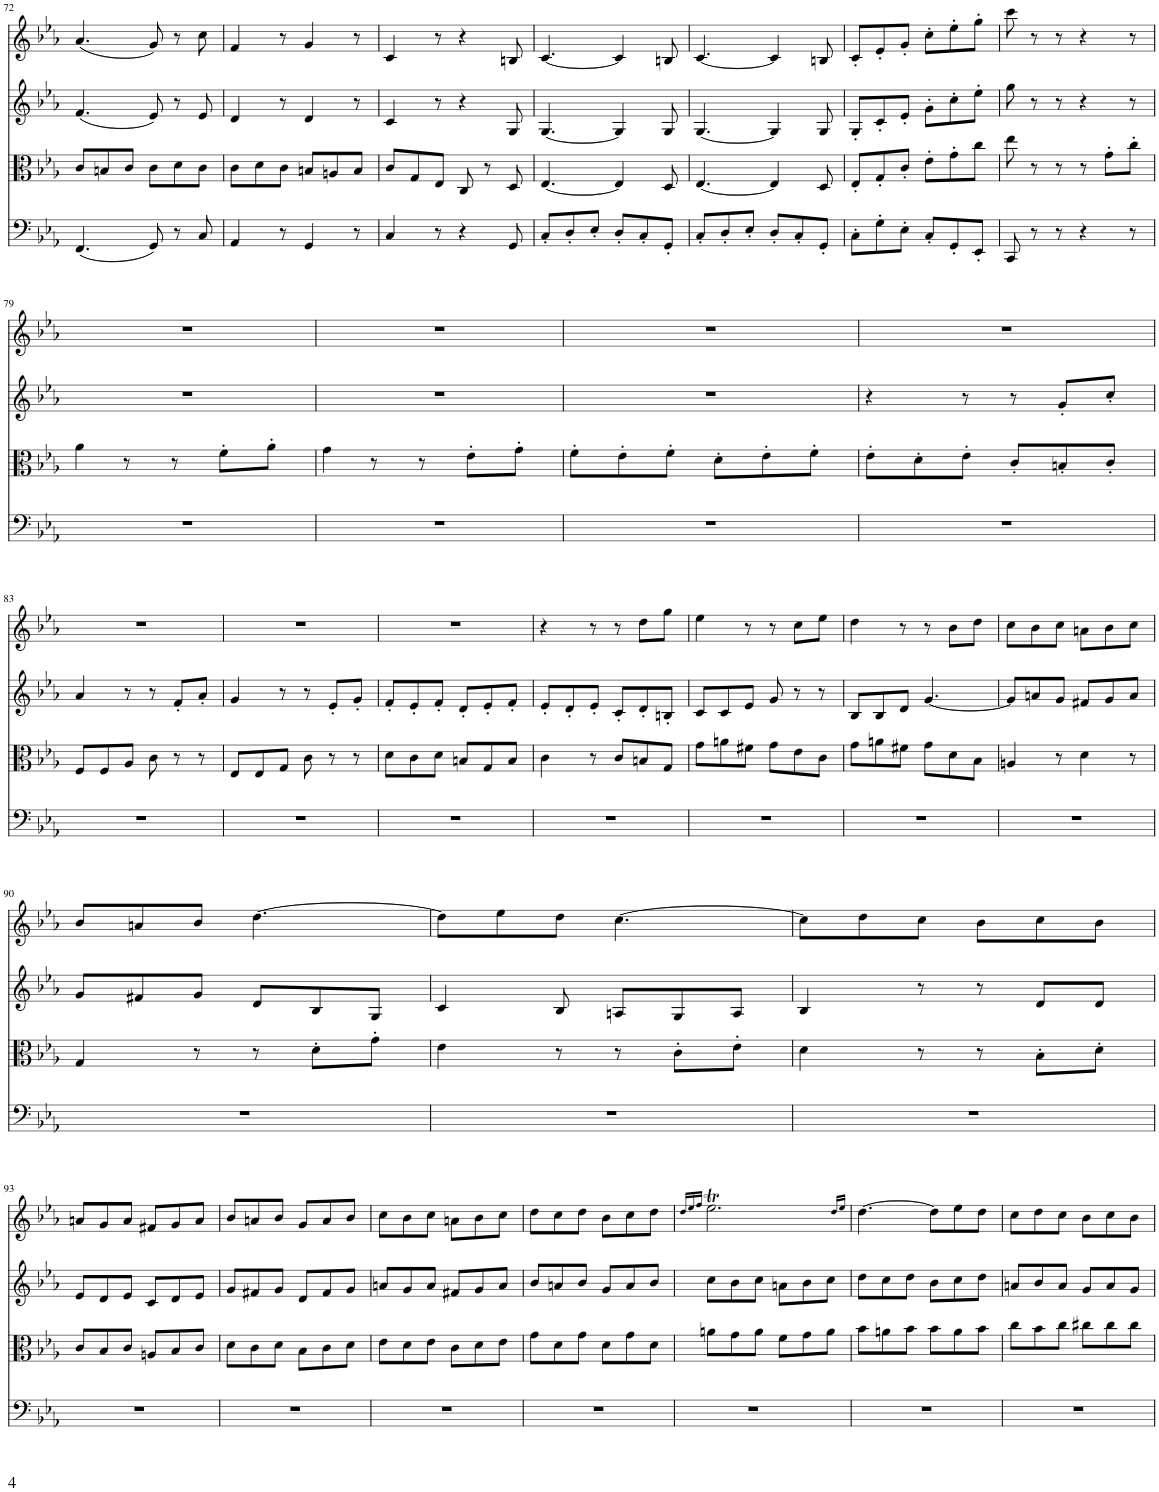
**kern	**kern	**kern	**kern
*part4	*part3	*part2	*part1
*staff4	*staff3	*staff2	*staff1
*I"Violoncello	*I"Viola	*I"Violin	*I"Violin
*I'Vc	*I'Vla	*I'Vln	*I'Vln
!!LO:PB:g=z
*clefF4	*clefC3	*clefG2	*clefG2
*k[b-e-a-]	*k[b-e-a-]	*k[b-e-a-]	*k[b-e-a-]
*M6/8	*M6/8	*M6/8	*M6/8
=72	=72	=72	=72
(4.FF/	8c/L	(4.f/	(4.a-/
.	8Bn/	.	.
.	8c/J	.	.
8GG/)	8c\L	8e-/)	8g/)
8r	8d\	8r	8r
8C/	8c\J	8e-/	8cc\
=73	=73	=73	=73
4AA-/	8c\L	4d/	4f/
.	8d\	.	.
8r	8c\J	8r	8r
4GG/	8Bn/L	4d/	4g/
.	8An/	.	.
8r	8B/J	8r	8r
=74	=74	=74	=74
4C/	8c/L	4c/	4c/
.	8G/	.	.
8r	8E-/J	8r	8r
4r	8C/	4r	4r
.	8r	.	.
8GG/	8D/	8G/	8Bn/
=75	=75	=75	=75
8C'/L	[4.E-/	[4.G/	[4.c/
8D'/	.	.	.
8E-'/J	.	.	.
8D'/L	4E-/]	4G/]	4c/]
8C'/	.	.	.
8GG'/J	8D/	8G/	8Bn/
=76	=76	=76	=76
8C'/L	[4.E-/	[4.G/	[4.c/
8D'/	.	.	.
8E-'/J	.	.	.
8D'/L	4E-/]	4G/]	4c/]
8C'/	.	.	.
8GG'/J	8D/	8G/	8Bn/
=77	=77	=77	=77
8C'\L	8E-'/L	8G'/L	8c'/L
8G'\	8G'/	8c'/	8e-'/
8E-'\J	8c'/J	8e-'/J	8g'/J
8C'/L	8e-'\L	8g'\L	8cc'\L
8GG'/	8g'\	8cc'\	8ee-'\
8EE-'/J	8cc\J	8ee-'\J	8gg'\J
=78	=78	=78	=78
8CC/	8ee-\	8gg\	8ccc\
8r	8r	8r	8r
8r	8r	8r	8r
4r	8r	4r	4r
.	8g'\L	.	.
8r	8cc'\J	8r	8r
!!LO:LB:g=z
=79	=79	=79	=79
2.r	4a-\	2.r	2.r
.	8r	.	.
.	8r	.	.
.	8f'\L	.	.
.	8a-'\J	.	.
=80	=80	=80	=80
2.r	4g\	2.r	2.r
.	8r	.	.
.	8r	.	.
.	8e-'\L	.	.
.	8g'\J	.	.
=81	=81	=81	=81
2.r	8f'\L	2.r	2.r
.	8e-'\	.	.
.	8f'\J	.	.
.	8d'\L	.	.
.	8e-'\	.	.
.	8f'\J	.	.
=82	=82	=82	=82
2.r	8e-'\L	4r	2.r
.	8d'\	.	.
.	8e-'\J	8r	.
.	8c'/L	8r	.
.	8Bn'/	8g'/L	.
.	8c'/J	8cc'/J	.
!!LO:LB:g=z
=83	=83	=83	=83
2.r	8F/L	4a-/	2.r
.	8F/	.	.
.	8A-/J	8r	.
.	8c\	8r	.
.	8r	8f'/L	.
.	8r	8a-'/J	.
=84	=84	=84	=84
2.r	8E-/L	4g/	2.r
.	8E-/	.	.
.	8G/J	8r	.
.	8c\	8r	.
.	8r	8e-'/L	.
.	8r	8g'/J	.
=85	=85	=85	=85
2.r	8d\L	8f'/L	2.r
.	8c\	8e-'/	.
.	8d\J	8f'/J	.
.	8Bn/L	8d'/L	.
.	8G/	8e-'/	.
.	8B/J	8f'/J	.
=86	=86	=86	=86
2.r	4c\	8e-'/L	4r
.	.	8d'/	.
.	8r	8e-'/J	8r
.	8c/L	8c'/L	8r
.	8Bn/	8d'/	8dd\L
.	8G/J	8Bn'/J	8gg\J
=87	=87	=87	=87
2.r	8g\L	8c/L	4ee-\
.	8an\	8c/	.
.	8f#X\J	8e-/J	8r
.	8g\L	8g/	8r
.	8e-\	8r	8cc\L
.	8c\J	8r	8ee-\J
=88	=88	=88	=88
2.r	8g\L	8B-/L	4dd\
.	8an\	8B-/	.
.	8f#X\J	8d/J	8r
.	8g\L	[4.g/	8r
.	8d\	.	8b-\L
.	8B-\J	.	8dd\J
=89	=89	=89	=89
2.r	4An/	8g/L]	8cc\L
.	.	8an/	8b-\
.	8r	8g/J	8cc\J
.	4d\	8f#X/L	8an\L
.	.	8g/	8b-\
.	8r	8a/J	8cc\J
!!LO:LB:g=z
=90	=90	=90	=90
2.r	4G/	8g/L	8b-/L
.	.	8f#X/	8an/
.	8r	8g/J	8b-/J
.	8r	8d/L	[4.dd\
.	8d'\L	8B-/	.
.	8g'\J	8G/J	.
=91	=91	=91	=91
2.r	4e-\	4c/	8dd\L]
.	.	.	8ee-\
.	8r	8B-/	8dd\J
.	8r	8An/L	[4.cc\
.	8c'\L	8G/	.
.	8e-'\J	8A/J	.
=92	=92	=92	=92
2.r	4d\	4B-/	8cc\L]
.	.	.	8dd\
.	8r	8r	8cc\J
.	8r	8r	8b-\L
.	8B-'\L	8d/L	8cc\
.	8d'\J	8d/J	8b-\J
!!LO:LB:g=z
=93	=93	=93	=93
2.r	8c/L	8e-/L	8an/L
.	8B-/	8d/	8g/
.	8c/J	8e-/J	8a/J
.	8An/L	8c/L	8f#X/L
.	8B-/	8d/	8g/
.	8c/J	8e-/J	8a/J
=94	=94	=94	=94
2.r	8d\L	8g/L	8b-/L
.	8c\	8f#X/	8an/
.	8d\J	8g/J	8b-/J
.	8B-\L	8d/L	8g/L
.	8c\	8f#/	8a/
.	8d\J	8g/J	8b-/J
=95	=95	=95	=95
2.r	8e-\L	8an/L	8cc\L
.	8d\	8g/	8b-\
.	8e-\J	8a/J	8cc\J
.	8c\L	8f#X/L	8an\L
.	8d\	8g/	8b-\
.	8e-\J	8a/J	8cc\J
=96	=96	=96	=96
2.r	8g\L	8b-/L	8dd\L
.	8d\	8an/	8cc\
.	8g\J	8b-/J	8dd\J
.	8d\L	8g/L	8b-\L
.	8g\	8a/	8cc\
.	8d\J	8b-/J	8dd\J
=97	=97	=97	=97
.	.	.	16qdd/LL
.	.	.	16qee-/
.	.	.	16qff/JJ
2.r	8an\L	8cc\L	2.ee-T\
.	8g\	8b-\	.
.	8a\J	8cc\J	.
.	8f\L	8an\L	.
.	8g\	8b-\	.
.	8a\J	8cc\J	.
.	.	.	16qdd/LL
.	.	.	16qee-/JJ
=98	=98	=98	=98
2.r	8b-\L	8dd\L	[4.dd\
.	8an\	8cc\	.
.	8b-\J	8dd\J	.
.	8b-\L	8b-\L	8dd\L]
.	8a\	8cc\	8ee-\
.	8b-\J	8dd\J	8dd\J
=99	=99	=99	=99
2.r	8cc\L	8an/L	8cc\L
.	8b-\	8b-/	8dd\
.	8cc\J	8a/J	8cc\J
.	8cc#X\L	8g/L	8b-\L
.	8cc#\	8a/	8cc\
.	8cc#\J	8g/J	8b-\J
=	=	=	=
*-	*-	*-	*-
